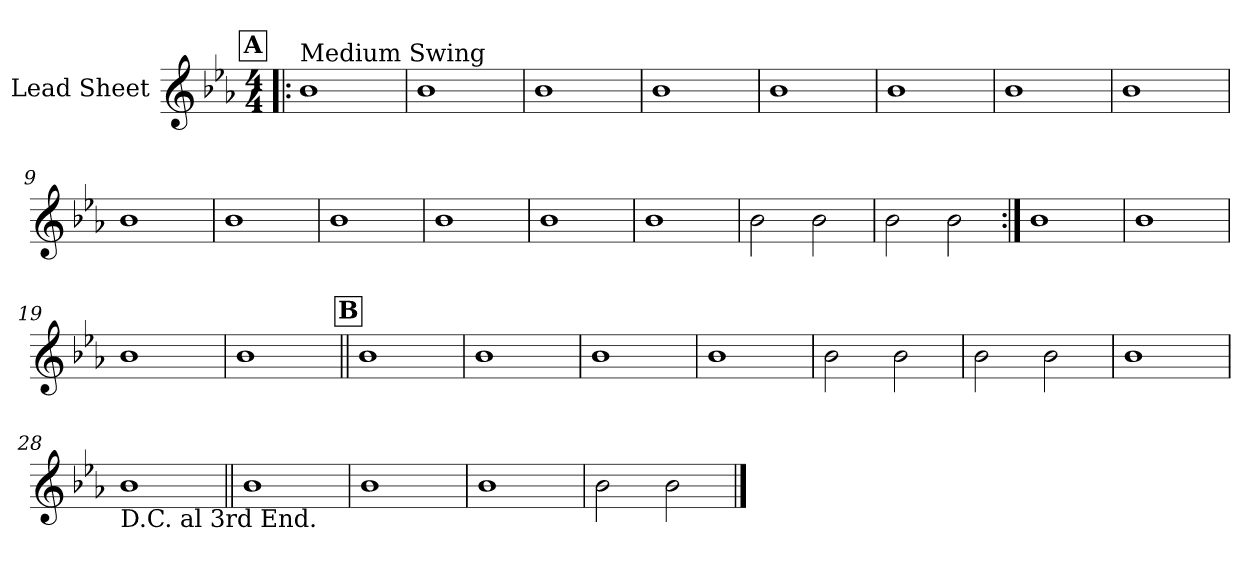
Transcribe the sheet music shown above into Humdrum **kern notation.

**kern
*part1
*staff1
*I"Lead Sheet
*clefG2
*k[b-e-a-]
*E-:
*M4/4
!!LO:REH:place=s1:a:fs=14:t=A
=1!|:
!LO:TX:a:t=Medium Swing
1b-
=2
1b-
=3
1b-
=4
1b-
!!LO:LB:g=z
=5
1b-
=6
1b-
=7
1b-
=8
1b-
!!LO:LB:g=z
=9
1b-
=10
1b-
=11
1b-
=12
1b-
!!LO:LB:g=z
=13
1b-
=14
1b-
=15
2b-\
2b-\
=16
2b-\
2b-\
!!LO:LB:g=z
=17:|!
1b-
=18
1b-
=19
1b-
=20
1b-
!!LO:LB:g=z
!!LO:REH:place=s1:a:fs=14:t=B
=21||
1b-
=22
1b-
=23
1b-
=24
1b-
!!LO:LB:g=z
=25
2b-\
2b-\
=26
2b-\
2b-\
=27
1b-
=28
!LO:TX:b:t=D.C. al 3rd End.
1b-
!!LO:LB:g=z
=29||
1b-
=30
1b-
=31
1b-
=32
2b-\
2b-\
==
*-
